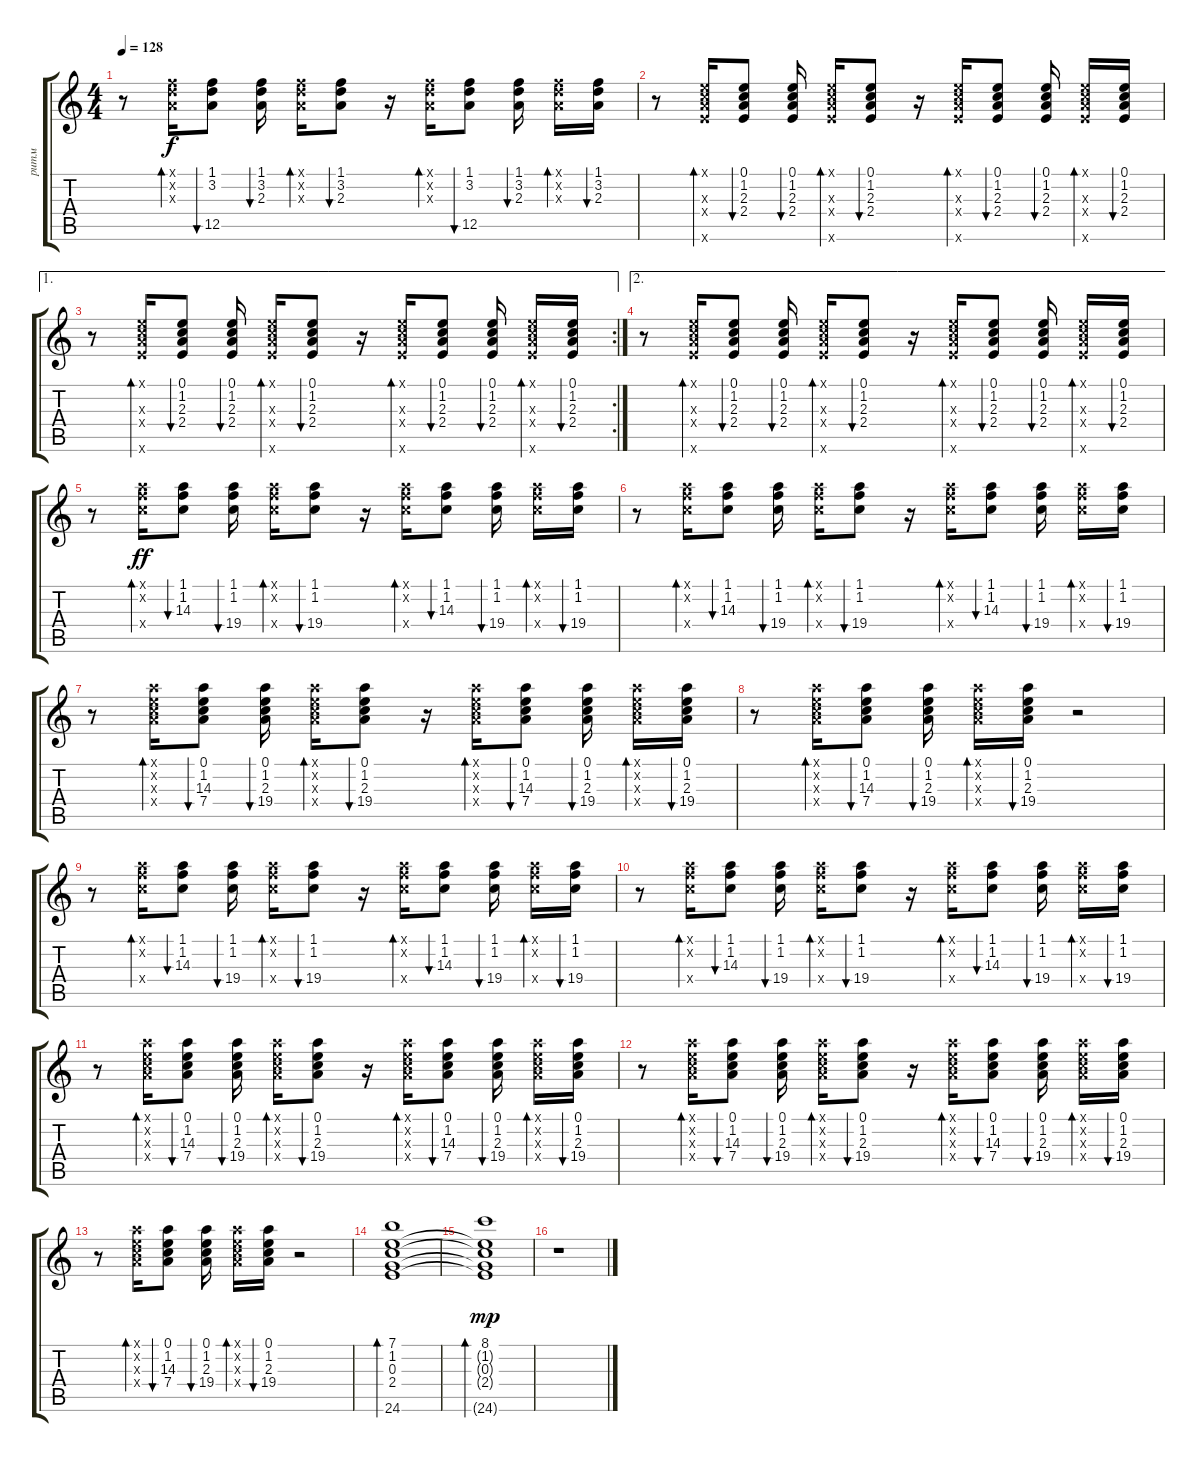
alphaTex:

\track ("ритм" "ритм") {instrument acousticguitarsteel}
\staff {score tabs}
\tuning (E4 B3 G3 D3 A2 E2) {hide}
\ts (4 4)
\tempo 128
\clef g2
\ks aminor
r.8{dy f} (1.1{x} 3.2{x} 2.3{x}).16{bd 30} (1.1 3.2 12.5).8{bu 30} (1.1 3.2 2.3).16{bu 30 beam split} (1.1{x} 3.2{x} 2.3{x}).16{bd 30 beam merge} (1.1 3.2 2.3).8{bu 30} r.16 (1.1{x} 3.2{x} 2.3{x}).16{bd 30} (1.1 3.2 12.5).8{bu 30} (1.1 3.2 2.3).16{bu 30 beam split} (1.1{x} 3.2{x} 2.3{x}).16{bd 30 beam merge} (1.1 3.2 2.3).16{bu 30} |
r.8 (0.1{x} 2.3{x} 2.4{x} 20.6{x}).16{bd 30} (0.1 1.2 2.3 2.4).8{bu 30} (0.1 1.2 2.3 2.4).16{bu 30 beam split} (0.1{x} 2.3{x} 2.4{x} 20.6{x}).16{bd 30} (0.1 1.2 2.3 2.4).8{bu 30} r.16 (0.1{x} 2.3{x} 2.4{x} 20.6{x}).16{bd 30} (0.1 1.2 2.3 2.4).8{bu 30} (0.1 1.2 2.3 2.4).16{bu 30 beam split} (0.1{x} 2.3{x} 2.4{x} 20.6{x}).16{bd 30} (0.1 1.2 2.3 2.4).16{bu 30} |
\ae 1
\rc 2
r.8 (0.1{x} 2.3{x} 2.4{x} 20.6{x}).16{bd 30} (0.1 1.2 2.3 2.4).8{bu 30} (0.1 1.2 2.3 2.4).16{bu 30 beam split} (0.1{x} 2.3{x} 2.4{x} 20.6{x}).16{bd 30} (0.1 1.2 2.3 2.4).8{bu 30} r.16 (0.1{x} 2.3{x} 2.4{x} 20.6{x}).16{bd 30} (0.1 1.2 2.3 2.4).8{bu 30} (0.1 1.2 2.3 2.4).16{bu 30 beam split} (0.1{x} 2.3{x} 2.4{x} 20.6{x}).16{bd 30} (0.1 1.2 2.3 2.4).16{bu 30} |
\ae 2
r.8 (0.1{x} 2.3{x} 2.4{x} 20.6{x}).16{bd 30} (0.1 1.2 2.3 2.4).8{bu 30} (0.1 1.2 2.3 2.4).16{bu 30 beam split} (0.1{x} 2.3{x} 2.4{x} 20.6{x}).16{bd 30} (0.1 1.2 2.3 2.4).8{bu 30} r.16 (0.1{x} 2.3{x} 2.4{x} 20.6{x}).16{bd 30} (0.1 1.2 2.3 2.4).8{bu 30} (0.1 1.2 2.3 2.4).16{bu 30 beam split} (0.1{x} 2.3{x} 2.4{x} 20.6{x}).16{bd 30} (0.1 1.2 2.3 2.4).16{bu 30} |
r.8 (1.1{x} 1.2{x} 19.4{x}).16{bd 30 dy ff} (1.1 1.2 14.3).8{bu 30} (1.1 1.2 19.4).16{bu 30 beam split} (1.1{x} 1.2{x} 19.4{x}).16{bd 30 beam merge} (1.1 1.2 19.4).8{bu 30} r.16 (1.1{x} 1.2{x} 19.4{x}).16{bd 30} (1.1 1.2 14.3).8{bu 30} (1.1 1.2 19.4).16{bu 30 beam split} (1.1{x} 1.2{x} 19.4{x}).16{bd 30 beam merge} (1.1 1.2 19.4).16{bu 30} |
r.8 (1.1{x} 1.2{x} 19.4{x}).16{bd 30} (1.1 1.2 14.3).8{bu 30} (1.1 1.2 19.4).16{bu 30 beam split} (1.1{x} 1.2{x} 19.4{x}).16{bd 30 beam merge} (1.1 1.2 19.4).8{bu 30} r.16 (1.1{x} 1.2{x} 19.4{x}).16{bd 30} (1.1 1.2 14.3).8{bu 30} (1.1 1.2 19.4).16{bu 30 beam split} (1.1{x} 1.2{x} 19.4{x}).16{bd 30 beam merge} (1.1 1.2 19.4).16{bu 30} |
r.8 (0.1{x} 1.2{x} 2.3{x} 19.4{x}).16{bd 30} (0.1 1.2 14.3 7.4).8{bu 30} (0.1 1.2 2.3 19.4).16{bu 30 beam split} (0.1{x} 1.2{x} 2.3{x} 19.4{x}).16{bd 30 beam merge} (0.1 1.2 2.3 19.4).8{bu 30} r.16 (0.1{x} 1.2{x} 2.3{x} 19.4{x}).16{bd 30} (0.1 1.2 14.3 7.4).8{bu 30} (0.1 1.2 2.3 19.4).16{bu 30 beam split} (0.1{x} 1.2{x} 2.3{x} 19.4{x}).16{bd 30 beam merge} (0.1 1.2 2.3 19.4).16{bu 30} |
r.8 (0.1{x} 1.2{x} 2.3{x} 19.4{x}).16{bd 30} (0.1 1.2 14.3 7.4).8{bu 30} (0.1 1.2 2.3 19.4).16{bu 30 beam split} (0.1{x} 1.2{x} 2.3{x} 19.4{x}).16{bd 30 beam merge} (0.1 1.2 2.3 19.4).16{bu 30} r.2 |
r.8 (1.1{x} 1.2{x} 19.4{x}).16{bd 30} (1.1 1.2 14.3).8{bu 30} (1.1 1.2 19.4).16{bu 30 beam split} (1.1{x} 1.2{x} 19.4{x}).16{bd 30 beam merge} (1.1 1.2 19.4).8{bu 30} r.16 (1.1{x} 1.2{x} 19.4{x}).16{bd 30} (1.1 1.2 14.3).8{bu 30} (1.1 1.2 19.4).16{bu 30 beam split} (1.1{x} 1.2{x} 19.4{x}).16{bd 30 beam merge} (1.1 1.2 19.4).16{bu 30} |
r.8 (1.1{x} 1.2{x} 19.4{x}).16{bd 30} (1.1 1.2 14.3).8{bu 30} (1.1 1.2 19.4).16{bu 30 beam split} (1.1{x} 1.2{x} 19.4{x}).16{bd 30 beam merge} (1.1 1.2 19.4).8{bu 30} r.16 (1.1{x} 1.2{x} 19.4{x}).16{bd 30} (1.1 1.2 14.3).8{bu 30} (1.1 1.2 19.4).16{bu 30 beam split} (1.1{x} 1.2{x} 19.4{x}).16{bd 30 beam merge} (1.1 1.2 19.4).16{bu 30} |
r.8 (0.1{x} 1.2{x} 2.3{x} 19.4{x}).16{bd 30} (0.1 1.2 14.3 7.4).8{bu 30} (0.1 1.2 2.3 19.4).16{bu 30 beam split} (0.1{x} 1.2{x} 2.3{x} 19.4{x}).16{bd 30 beam merge} (0.1 1.2 2.3 19.4).8{bu 30} r.16 (0.1{x} 1.2{x} 2.3{x} 19.4{x}).16{bd 30} (0.1 1.2 14.3 7.4).8{bu 30} (0.1 1.2 2.3 19.4).16{bu 30 beam split} (0.1{x} 1.2{x} 2.3{x} 19.4{x}).16{bd 30 beam merge} (0.1 1.2 2.3 19.4).16{bu 30} |
r.8 (0.1{x} 1.2{x} 2.3{x} 19.4{x}).16{bd 30} (0.1 1.2 14.3 7.4).8{bu 30} (0.1 1.2 2.3 19.4).16{bu 30 beam split} (0.1{x} 1.2{x} 2.3{x} 19.4{x}).16{bd 30 beam merge} (0.1 1.2 2.3 19.4).8{bu 30} r.16 (0.1{x} 1.2{x} 2.3{x} 19.4{x}).16{bd 30} (0.1 1.2 14.3 7.4).8{bu 30} (0.1 1.2 2.3 19.4).16{bu 30 beam split} (0.1{x} 1.2{x} 2.3{x} 19.4{x}).16{bd 30 beam merge} (0.1 1.2 2.3 19.4).16{bu 30} |
r.8 (0.1{x} 1.2{x} 2.3{x} 19.4{x}).16{bd 30} (0.1 1.2 14.3 7.4).8{bu 30} (0.1 1.2 2.3 19.4).16{bu 30 beam split} (0.1{x} 1.2{x} 2.3{x} 19.4{x}).16{bd 30 beam merge} (0.1 1.2 2.3 19.4).16{bu 30} r.2 |
(7.1 1.2 0.3 2.4 24.6).1{bd 60} |
(8.1 1.2{t} 0.3{t} 2.4{t} 24.6{t}).1{bd 60 dy mp} |
r.1
